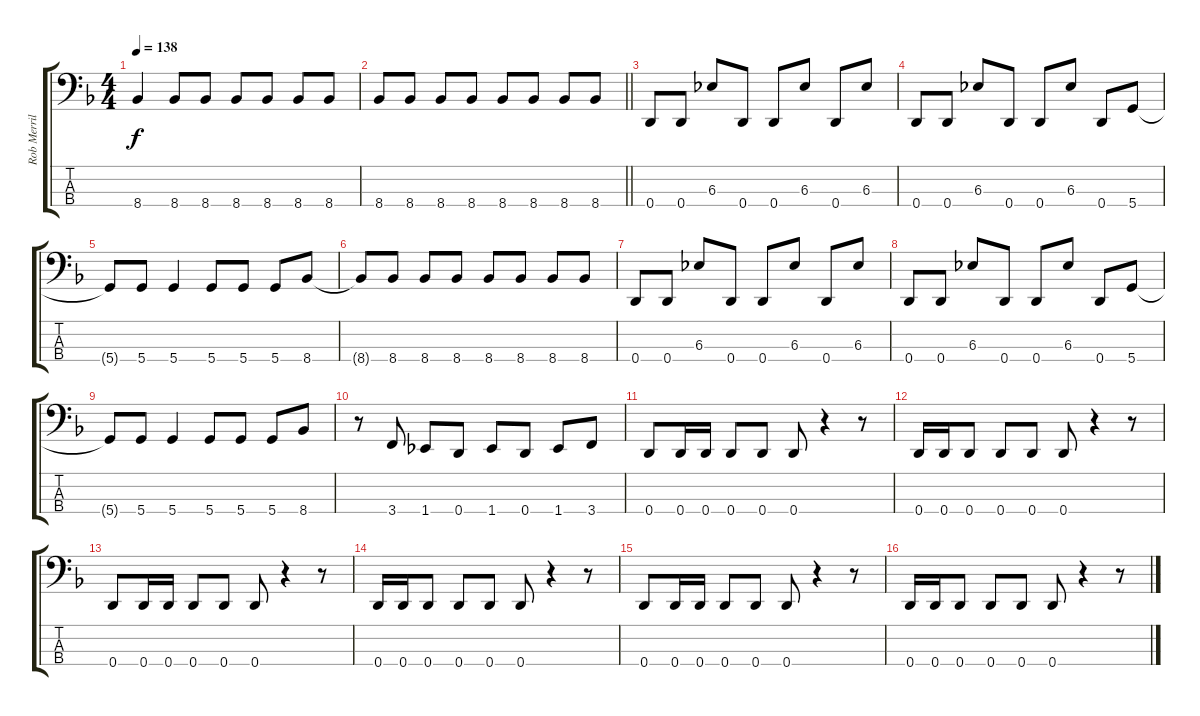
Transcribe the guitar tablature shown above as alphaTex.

\track ("Rob Merrill" "Rob Merril") {instrument electricbassfinger}
\staff {score tabs}
\tuning (G2 D2 A1 D1) {hide}
\ts (4 4)
\tempo 138
\clef f4
\ks f
8.4.4{dy f} 8.4.8 8.4.8 8.4.8 8.4.8 8.4.8 8.4.8 |
\barLineRight lightlight
8.4.8 8.4.8 8.4.8 8.4.8 8.4.8 8.4.8 8.4.8 8.4.8 |
0.4.8 0.4.8 6.3.8 0.4.8 0.4.8 6.3.8 0.4.8 6.3.8 |
0.4.8 0.4.8 6.3.8 0.4.8 0.4.8 6.3.8 0.4.8 5.4.8 |
5.4{t}.8 5.4.8 5.4.4 5.4.8 5.4.8 5.4.8 8.4.8 |
8.4{t}.8 8.4.8 8.4.8 8.4.8 8.4.8 8.4.8 8.4.8 8.4.8 |
0.4.8 0.4.8 6.3.8 0.4.8 0.4.8 6.3.8 0.4.8 6.3.8 |
0.4.8 0.4.8 6.3.8 0.4.8 0.4.8 6.3.8 0.4.8 5.4.8 |
5.4{t}.8 5.4.8 5.4.4 5.4.8 5.4.8 5.4.8 8.4.8 |
r.8 3.4.8 1.4.8 0.4.8 1.4.8 0.4.8 1.4.8 3.4.8 |
0.4.8 0.4.16 0.4.16 0.4.8 0.4.8 0.4.8 r.4 r.8 |
0.4.16 0.4.16 0.4.8 0.4.8 0.4.8 0.4.8 r.4 r.8 |
0.4.8 0.4.16 0.4.16 0.4.8 0.4.8 0.4.8 r.4 r.8 |
0.4.16 0.4.16 0.4.8 0.4.8 0.4.8 0.4.8 r.4 r.8 |
0.4.8 0.4.16 0.4.16 0.4.8 0.4.8 0.4.8 r.4 r.8 |
0.4.16 0.4.16 0.4.8 0.4.8 0.4.8 0.4.8 r.4 r.8
